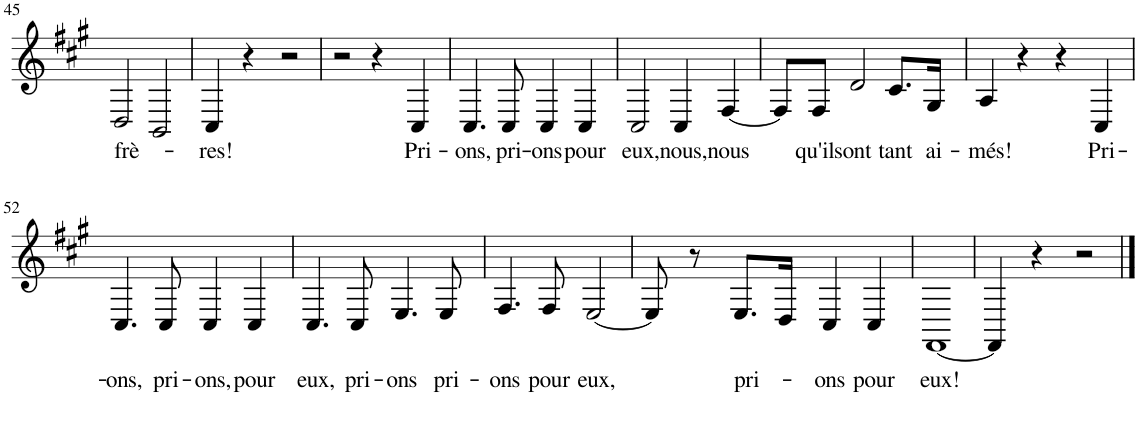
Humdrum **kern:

**kern	**text
*part1	*part1
*staff1	*staff1
*I"Piano	*
*I'Pno	*
!!LO:PB:g=z
*clefG2	*
*k[f#c#g#]	*
*M4/4	*
=45	=45
!	!LO:LY:b
2D/	frè-
2BB/	.
=46	=46
!	!LO:LY:b
4C#/	-res!
4r	.
2r	.
=47	=47
2r	.
4r	.
!	!LO:LY:b
4C#/	Pri-
=48	=48
!	!LO:LY:b
4.C#/	-ons,
!	!LO:LY:b
8C#/	pri-
!	!LO:LY:b
4C#/	-ons
!	!LO:LY:b
4C#/	pour
=49	=49
!	!LO:LY:b
2C#/	eux,
!	!LO:LY:b
4C#/	nous,
!	!LO:LY:b
[4F#/	nous
=50	=50
8F#/L]	.
!	!LO:LY:b
8F#/J	qu'ils
!	!LO:LY:b
2d/	ont
!	!LO:LY:b
8.c#/L	tant
!	!LO:LY:b
16G#/Jk	ai-
=51	=51
!	!LO:LY:b
4A/	-més!
4r	.
4r	.
!	!LO:LY:b
4C#/	Pri-
!!LO:LB:g=z
=52	=52
!	!LO:LY:b
4.C#/	-ons,
!	!LO:LY:b
8C#/	pri-
!	!LO:LY:b
4C#/	-ons,
!	!LO:LY:b
4C#/	pour
=53	=53
!	!LO:LY:b
4.C#/	eux,
!	!LO:LY:b
8C#/	pri-
!	!LO:LY:b
4.E/	-ons
!	!LO:LY:b
8E/	pri-
=54	=54
!	!LO:LY:b
4.F#/	-ons
!	!LO:LY:b
8F#/	pour
!	!LO:LY:b
[2E/	eux,
=55	=55
8E/]	.
8r	.
!	!LO:LY:b
8.E/L	pri-
16D/Jk	.
!	!LO:LY:b
4C#/	-ons
!	!LO:LY:b
4C#/	pour
=56	=56
!	!LO:LY:b
[1FF#	eux!
=57	=57
4FF#/]	.
4r	.
2r	.
==	==
*-	*-
